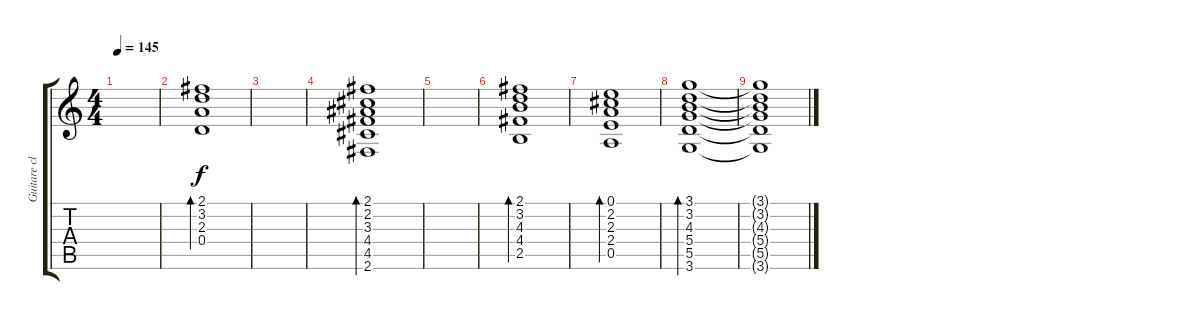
\track ("Guitare clean" "Guitare cl") {instrument electricguitarclean}
\staff {score tabs}
\tuning (E4 B3 G3 D3 A2 E2) {hide}
\ts (4 4)
\tempo 145
\clef g2
\ks c
|
(2.1 3.2 2.3 0.4).1{bd 480} |
|
(2.1 2.2 3.3 4.4 4.5 2.6).1{bd 480} |
|
(2.1 3.2 4.3 4.4 2.5).1{bd 480} |
(0.1 2.2 2.3 2.4 0.5).1{bd 480} |
(3.1 3.2 4.3 5.4 5.5 3.6).1{bd 480} |
(3.1{t} 3.2{t} 4.3{t} 5.4{t} 5.5{t} 3.6{t}).1
